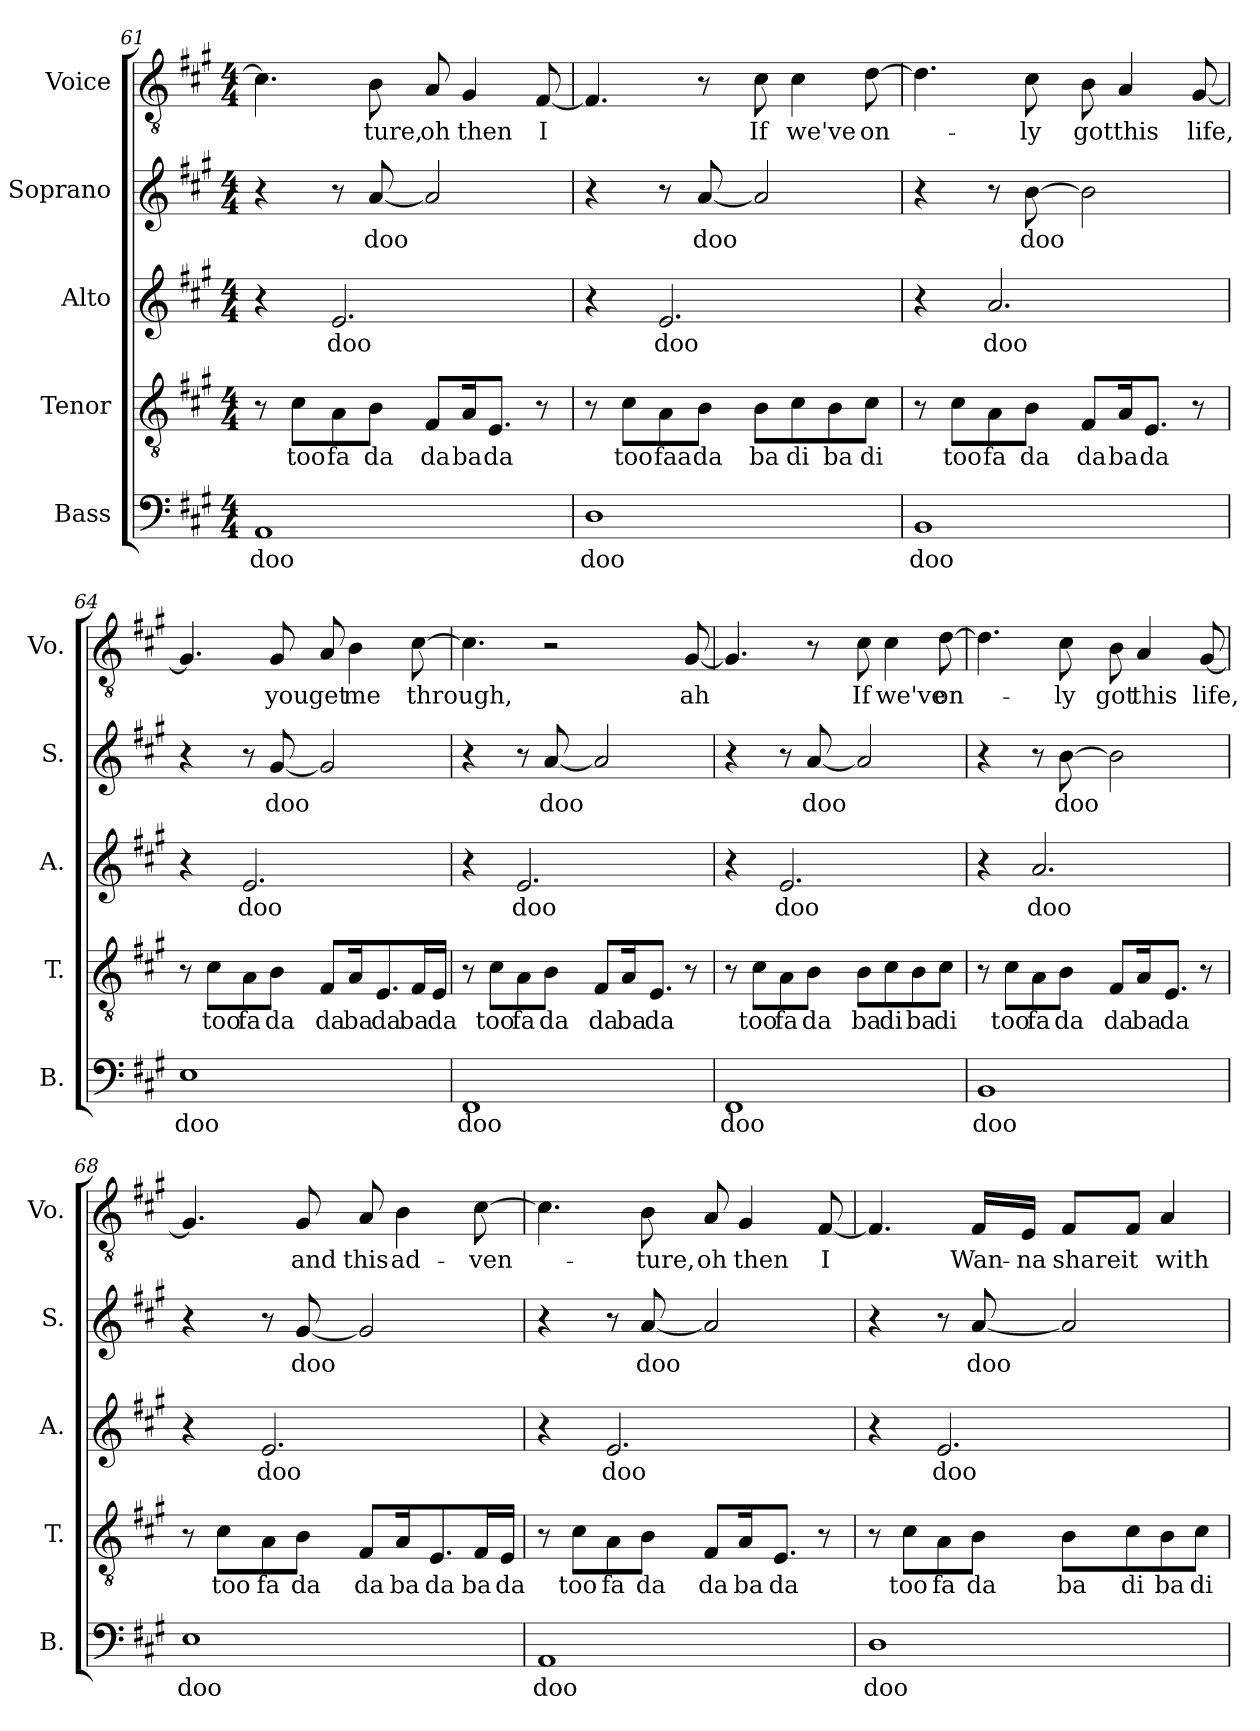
**kern	**text	**kern	**text	**kern	**text	**kern	**text	**kern	**text
*part5	*part5	*part4	*part4	*part3	*part3	*part2	*part2	*part1	*part1
*staff5	*staff5	*staff4	*staff4	*staff3	*staff3	*staff2	*staff2	*staff1	*staff1
*I"Bass	*	*I"Tenor	*	*I"Alto	*	*I"Soprano	*	*I"Voice	*
*I'B.	*	*I'T.	*	*I'A.	*	*I'S.	*	*I'Vo.	*
!!LO:LB:g=z
*clefF4	*	*clefGv2	*	*clefG2	*	*clefG2	*	*clefGv2	*
*k[f#c#g#]	*	*k[f#c#g#]	*	*k[f#c#g#]	*	*k[f#c#g#]	*	*k[f#c#g#]	*
*M4/4	*	*M4/4	*	*M4/4	*	*M4/4	*	*M4/4	*
=61	=61	=61	=61	=61	=61	=61	=61	=61	=61
!	!LO:LY:b	!	!	!	!	!	!	!	!
1AA	doo	8r	.	4r	.	4r	.	4.c#\]	.
!	!	!	!LO:LY:b	!	!	!	!	!	!
.	.	8c#\L	too	.	.	.	.	.	.
!	!	!	!LO:LY:b	!	!LO:LY:b	!	!	!	!
.	.	8A\	fa	2.e/	doo	8r	.	.	.
!	!	!	!LO:LY:b	!	!	!	!LO:LY:b	!	!LO:LY:b
.	.	8B\J	da	.	.	[8a/	doo	8B\	-ture,
!	!	!	!LO:LY:b	!	!	!	!	!	!LO:LY:b
.	.	8F#/L	da	.	.	2a/]	.	8A/	oh
!	!	!	!LO:LY:b	!	!	!	!	!	!LO:LY:b
.	.	16A/K	ba	.	.	.	.	4G#/	then
!	!	!	!LO:LY:b	!	!	!	!	!	!
.	.	8.E/J	da	.	.	.	.	.	.
!	!	!	!	!	!	!	!	!	!LO:LY:b
.	.	8r	.	.	.	.	.	[8F#/	I
=62	=62	=62	=62	=62	=62	=62	=62	=62	=62
!	!LO:LY:b	!	!	!	!	!	!	!	!
1D	doo	8r	.	4r	.	4r	.	4.F#/]	.
!	!	!	!LO:LY:b	!	!	!	!	!	!
.	.	8c#\L	too	.	.	.	.	.	.
!	!	!	!LO:LY:b	!	!LO:LY:b	!	!	!	!
.	.	8A\	faa	2.e/	doo	8r	.	.	.
!	!	!	!LO:LY:b	!	!	!	!LO:LY:b	!	!
.	.	8B\J	da	.	.	[8a/	doo	8r	.
!	!	!	!LO:LY:b	!	!	!	!	!	!LO:LY:b
.	.	8B\L	ba	.	.	2a/]	.	8c#\	If
!	!	!	!LO:LY:b	!	!	!	!	!	!LO:LY:b
.	.	8c#\	di	.	.	.	.	4c#\	we've
!	!	!	!LO:LY:b	!	!	!	!	!	!
.	.	8B\	ba	.	.	.	.	.	.
!	!	!	!LO:LY:b	!	!	!	!	!	!LO:LY:b
.	.	8c#\J	di	.	.	.	.	[8d\	on-
=63	=63	=63	=63	=63	=63	=63	=63	=63	=63
!	!LO:LY:b	!	!	!	!	!	!	!	!
1BB	doo	8r	.	4r	.	4r	.	4.d\]	.
!	!	!	!LO:LY:b	!	!	!	!	!	!
.	.	8c#\L	too	.	.	.	.	.	.
!	!	!	!LO:LY:b	!	!LO:LY:b	!	!	!	!
.	.	8A\	fa	2.a/	doo	8r	.	.	.
!	!	!	!LO:LY:b	!	!	!	!LO:LY:b	!	!LO:LY:b
.	.	8B\J	da	.	.	[8b\	doo	8c#\	-ly
!	!	!	!LO:LY:b	!	!	!	!	!	!LO:LY:b
.	.	8F#/L	da	.	.	2b\]	.	8B\	got
!	!	!	!LO:LY:b	!	!	!	!	!	!LO:LY:b
.	.	16A/K	ba	.	.	.	.	4A/	this
!	!	!	!LO:LY:b	!	!	!	!	!	!
.	.	8.E/J	da	.	.	.	.	.	.
!	!	!	!	!	!	!	!	!	!LO:LY:b
.	.	8r	.	.	.	.	.	[8G#/	life,
!!LO:PB:g=z
=64	=64	=64	=64	=64	=64	=64	=64	=64	=64
!	!LO:LY:b	!	!	!	!	!	!	!	!
1E	doo	8r	.	4r	.	4r	.	4.G#/]	.
!	!	!	!LO:LY:b	!	!	!	!	!	!
.	.	8c#\L	too	.	.	.	.	.	.
!	!	!	!LO:LY:b	!	!LO:LY:b	!	!	!	!
.	.	8A\	fa	2.e/	doo	8r	.	.	.
!	!	!	!LO:LY:b	!	!	!	!LO:LY:b	!	!LO:LY:b
.	.	8B\J	da	.	.	[8g#/	doo	8G#/	you
!	!	!	!LO:LY:b	!	!	!	!	!	!LO:LY:b
.	.	8F#/L	da	.	.	2g#/]	.	8A/	get
!	!	!	!LO:LY:b	!	!	!	!	!	!LO:LY:b
.	.	16A/K	ba	.	.	.	.	4B\	me
!	!	!	!LO:LY:b	!	!	!	!	!	!
.	.	8.E/	da	.	.	.	.	.	.
!	!	!	!LO:LY:b	!	!	!	!	!	!LO:LY:b
.	.	16F#/L	ba	.	.	.	.	[8c#\	through,
!	!	!	!LO:LY:b	!	!	!	!	!	!
.	.	16E/JJ	da	.	.	.	.	.	.
=65	=65	=65	=65	=65	=65	=65	=65	=65	=65
!	!LO:LY:b	!	!	!	!	!	!	!	!
1FF#	doo	8r	.	4r	.	4r	.	4.c#\]	.
!	!	!	!LO:LY:b	!	!	!	!	!	!
.	.	8c#\L	too	.	.	.	.	.	.
!	!	!	!LO:LY:b	!	!LO:LY:b	!	!	!	!
.	.	8A\	fa	2.e/	doo	8r	.	.	.
!	!	!	!LO:LY:b	!	!	!	!LO:LY:b	!	!
.	.	8B\J	da	.	.	[8a/	doo	2r	.
!	!	!	!LO:LY:b	!	!	!	!	!	!
.	.	8F#/L	da	.	.	2a/]	.	.	.
!	!	!	!LO:LY:b	!	!	!	!	!	!
.	.	16A/K	ba	.	.	.	.	.	.
!	!	!	!LO:LY:b	!	!	!	!	!	!
.	.	8.E/J	da	.	.	.	.	.	.
!	!	!	!	!	!	!	!	!	!LO:LY:b
.	.	8r	.	.	.	.	.	[8G#/	ah
=66	=66	=66	=66	=66	=66	=66	=66	=66	=66
!	!LO:LY:b	!	!	!	!	!	!	!	!
1FF#	doo	8r	.	4r	.	4r	.	4.G#/]	.
!	!	!	!LO:LY:b	!	!	!	!	!	!
.	.	8c#\L	too	.	.	.	.	.	.
!	!	!	!LO:LY:b	!	!LO:LY:b	!	!	!	!
.	.	8A\	fa	2.e/	doo	8r	.	.	.
!	!	!	!LO:LY:b	!	!	!	!LO:LY:b	!	!
.	.	8B\J	da	.	.	[8a/	doo	8r	.
!	!	!	!LO:LY:b	!	!	!	!	!	!LO:LY:b
.	.	8B\L	ba	.	.	2a/]	.	8c#\	If
!	!	!	!LO:LY:b	!	!	!	!	!	!LO:LY:b
.	.	8c#\	di	.	.	.	.	4c#\	we've
!	!	!	!LO:LY:b	!	!	!	!	!	!
.	.	8B\	ba	.	.	.	.	.	.
!	!	!	!LO:LY:b	!	!	!	!	!	!LO:LY:b
.	.	8c#\J	di	.	.	.	.	[8d\	on-
!!LO:LB:g=z
=67	=67	=67	=67	=67	=67	=67	=67	=67	=67
!	!LO:LY:b	!	!	!	!	!	!	!	!
1BB	doo	8r	.	4r	.	4r	.	4.d\]	.
!	!	!	!LO:LY:b	!	!	!	!	!	!
.	.	8c#\L	too	.	.	.	.	.	.
!	!	!	!LO:LY:b	!	!LO:LY:b	!	!	!	!
.	.	8A\	fa	2.a/	doo	8r	.	.	.
!	!	!	!LO:LY:b	!	!	!	!LO:LY:b	!	!LO:LY:b
.	.	8B\J	da	.	.	[8b\	doo	8c#\	-ly
!	!	!	!LO:LY:b	!	!	!	!	!	!LO:LY:b
.	.	8F#/L	da	.	.	2b\]	.	8B\	got
!	!	!	!LO:LY:b	!	!	!	!	!	!LO:LY:b
.	.	16A/K	ba	.	.	.	.	4A/	this
!	!	!	!LO:LY:b	!	!	!	!	!	!
.	.	8.E/J	da	.	.	.	.	.	.
!	!	!	!	!	!	!	!	!	!LO:LY:b
.	.	8r	.	.	.	.	.	[8G#/	life,
=68	=68	=68	=68	=68	=68	=68	=68	=68	=68
!	!LO:LY:b	!	!	!	!	!	!	!	!
1E	doo	8r	.	4r	.	4r	.	4.G#/]	.
!	!	!	!LO:LY:b	!	!	!	!	!	!
.	.	8c#\L	too	.	.	.	.	.	.
!	!	!	!LO:LY:b	!	!LO:LY:b	!	!	!	!
.	.	8A\	fa	2.e/	doo	8r	.	.	.
!	!	!	!LO:LY:b	!	!	!	!LO:LY:b	!	!LO:LY:b
.	.	8B\J	da	.	.	[8g#/	doo	8G#/	and
!	!	!	!LO:LY:b	!	!	!	!	!	!LO:LY:b
.	.	8F#/L	da	.	.	2g#/]	.	8A/	this
!	!	!	!LO:LY:b	!	!	!	!	!	!LO:LY:b
.	.	16A/K	ba	.	.	.	.	4B\	ad-
!	!	!	!LO:LY:b	!	!	!	!	!	!
.	.	8.E/	da	.	.	.	.	.	.
!	!	!	!LO:LY:b	!	!	!	!	!	!LO:LY:b
.	.	16F#/L	ba	.	.	.	.	[8c#\	-ven-
!	!	!	!LO:LY:b	!	!	!	!	!	!
.	.	16E/JJ	da	.	.	.	.	.	.
=69	=69	=69	=69	=69	=69	=69	=69	=69	=69
!	!LO:LY:b	!	!	!	!	!	!	!	!
1AA	doo	8r	.	4r	.	4r	.	4.c#\]	.
!	!	!	!LO:LY:b	!	!	!	!	!	!
.	.	8c#\L	too	.	.	.	.	.	.
!	!	!	!LO:LY:b	!	!LO:LY:b	!	!	!	!
.	.	8A\	fa	2.e/	doo	8r	.	.	.
!	!	!	!LO:LY:b	!	!	!	!LO:LY:b	!	!LO:LY:b
.	.	8B\J	da	.	.	[8a/	doo	8B\	-ture,
!	!	!	!LO:LY:b	!	!	!	!	!	!LO:LY:b
.	.	8F#/L	da	.	.	2a/]	.	8A/	oh
!	!	!	!LO:LY:b	!	!	!	!	!	!LO:LY:b
.	.	16A/K	ba	.	.	.	.	4G#/	then
!	!	!	!LO:LY:b	!	!	!	!	!	!
.	.	8.E/J	da	.	.	.	.	.	.
!	!	!	!	!	!	!	!	!	!LO:LY:b
.	.	8r	.	.	.	.	.	[8F#/	I
!!LO:PB:g=z
=70	=70	=70	=70	=70	=70	=70	=70	=70	=70
!	!LO:LY:b	!	!	!	!	!	!	!	!
1D	doo	8r	.	4r	.	4r	.	4.F#/]	.
!	!	!	!LO:LY:b	!	!	!	!	!	!
.	.	8c#\L	too	.	.	.	.	.	.
!	!	!	!LO:LY:b	!	!LO:LY:b	!	!	!	!
.	.	8A\	fa	2.e/	doo	8r	.	.	.
!	!	!	!LO:LY:b	!	!	!	!LO:LY:b	!	!LO:LY:b
.	.	8B\J	da	.	.	[8a/	doo	16F#/LL	Wan-
!	!	!	!	!	!	!	!	!	!LO:LY:b
.	.	.	.	.	.	.	.	16E/JJ	-na
!	!	!	!LO:LY:b	!	!	!	!	!	!LO:LY:b
.	.	8B\L	ba	.	.	2a/]	.	8F#/L	share
!	!	!	!LO:LY:b	!	!	!	!	!	!LO:LY:b
.	.	8c#\	di	.	.	.	.	8F#/J	it
!	!	!	!LO:LY:b	!	!	!	!	!	!LO:LY:b
.	.	8B\	ba	.	.	.	.	4A/	with
!	!	!	!LO:LY:b	!	!	!	!	!	!
.	.	8c#\J	di	.	.	.	.	.	.
=	=	=	=	=	=	=	=	=	=
*-	*-	*-	*-	*-	*-	*-	*-	*-	*-
